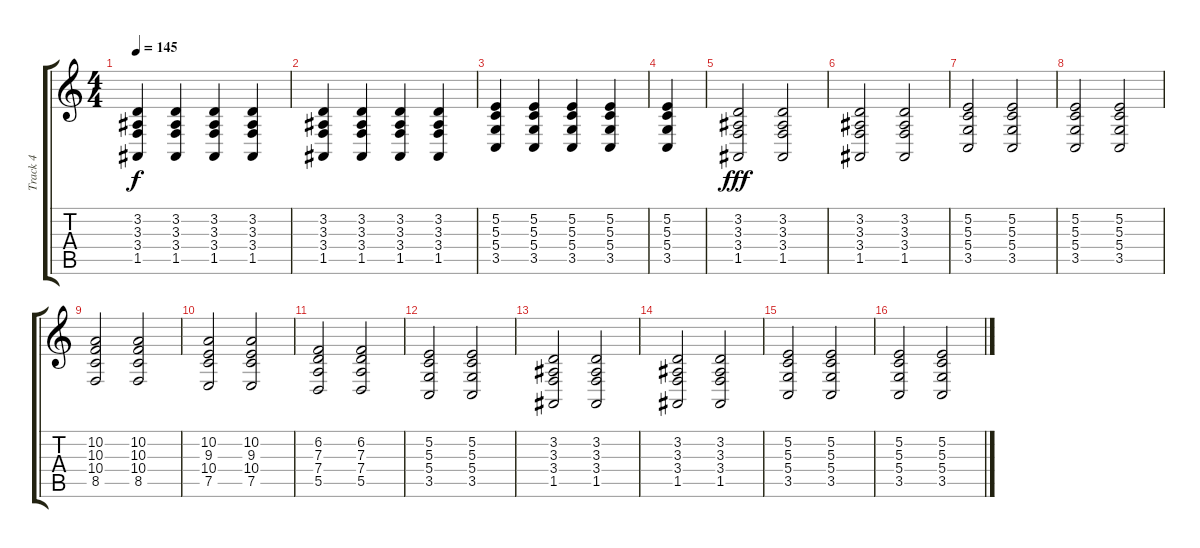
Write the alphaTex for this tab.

\track ("Track 4" "Track 4") {instrument acousticgrandpiano}
\staff {score tabs}
\tuning (E4 B3 G3 D3 A2 D2) {hide}
\ts (4 4)
\tempo 145
\clef g2
\ks c
(3.2 3.3 3.4 1.5).4{dy f} (3.2 3.3 3.4 1.5).4 (3.2 3.3 3.4 1.5).4 (3.2 3.3 3.4 1.5).4 |
(3.2 3.3 3.4 1.5).4 (3.2 3.3 3.4 1.5).4 (3.2 3.3 3.4 1.5).4 (3.2 3.3 3.4 1.5).4 |
(5.2 5.3 5.4 3.5).4 (5.2 5.3 5.4 3.5).4 (5.2 5.3 5.4 3.5).4 (5.2 5.3 5.4 3.5).4 |
(5.2 5.3 5.4 3.5).4 |
(3.2 3.3 3.4 1.5).2{dy fff} (3.2 3.3 3.4 1.5).2 |
(3.2 3.3 3.4 1.5).2 (3.2 3.3 3.4 1.5).2 |
(5.2 5.3 5.4 3.5).2 (5.2 5.3 5.4 3.5).2 |
(5.2 5.3 5.4 3.5).2 (5.2 5.3 5.4 3.5).2 |
(10.2 10.3 10.4 8.5).2 (10.2 10.3 10.4 8.5).2 |
(10.2 9.3 10.4 7.5).2 (10.2 9.3 10.4 7.5).2 |
(6.2 7.3 7.4 5.5).2 (6.2 7.3 7.4 5.5).2 |
(5.2 5.3 5.4 3.5).2 (5.2 5.3 5.4 3.5).2 |
(3.2 3.3 3.4 1.5).2 (3.2 3.3 3.4 1.5).2 |
(3.2 3.3 3.4 1.5).2 (3.2 3.3 3.4 1.5).2 |
(5.2 5.3 5.4 3.5).2 (5.2 5.3 5.4 3.5).2 |
(5.2 5.3 5.4 3.5).2 (5.2 5.3 5.4 3.5).2
